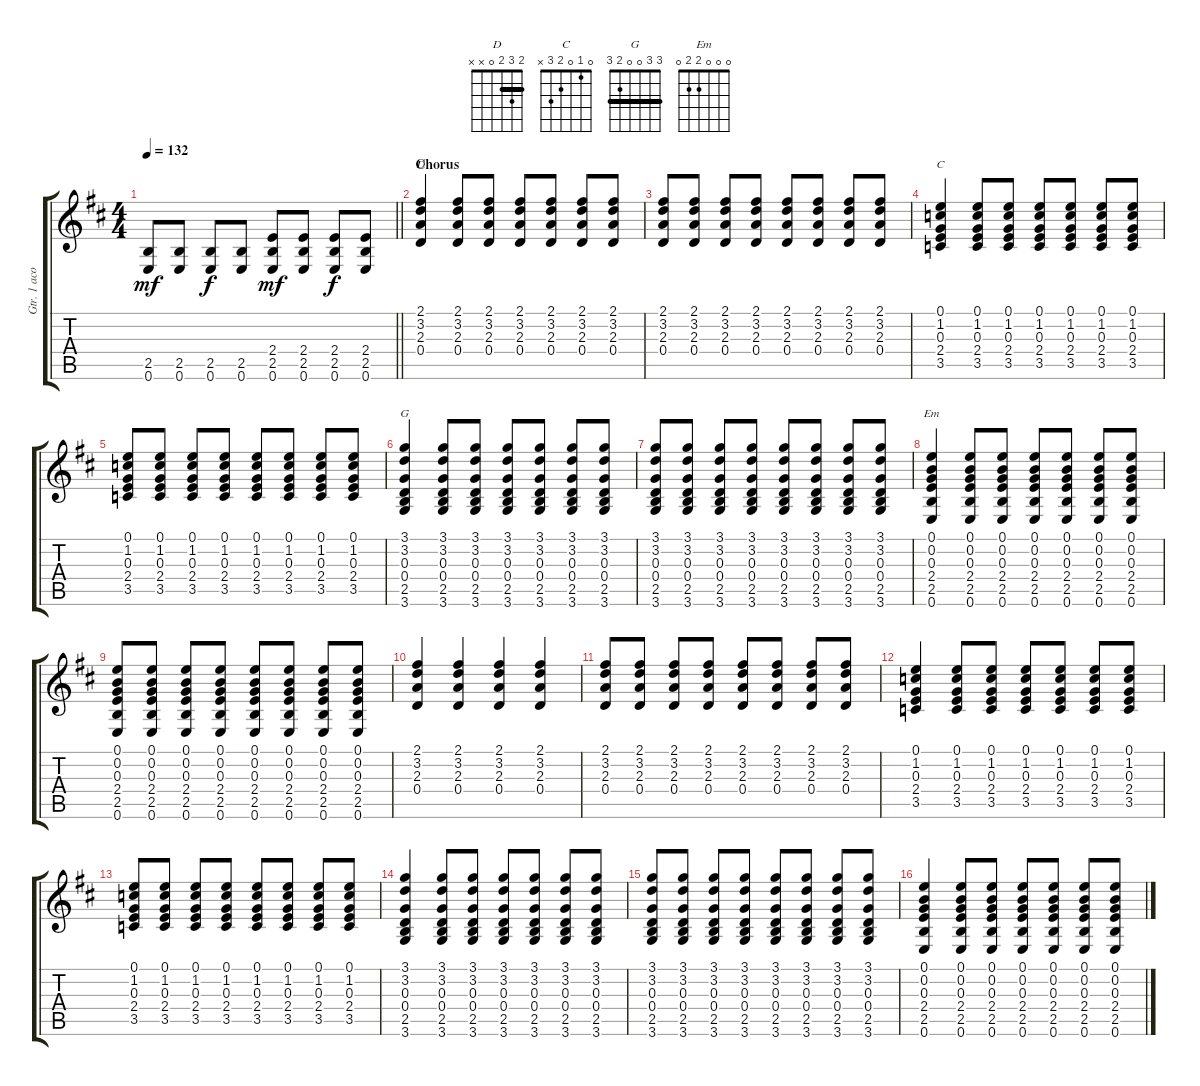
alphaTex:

\track ("Gtr. 1 acoustic w/dist." "Gtr. 1 aco") {instrument overdrivenguitar}
\staff {score tabs}
\tuning (E4 B3 G3 D3 A2 E2) {hide}
\chord ("D" 2 3 2 0 x x) {barre 2}
\chord ("C" 0 1 0 2 3 x)
\chord ("G" 3 3 0 0 2 3) {barre 3}
\chord ("Em" 0 0 0 2 2 0)
\ts (4 4)
\tempo 132
\clef g2
\barLineRight lightlight
\ks d
(2.5 0.6).8{dy mf} (2.5 0.6).8 (2.5 0.6).8{dy f} (2.5 0.6).8 (2.4 2.5 0.6).8{dy mf} (2.4 2.5 0.6).8 (2.4 2.5 0.6).8{dy f} (2.4 2.5 0.6).8 |
\section ("" "Chorus")
(2.1 3.2 2.3 0.4).4{ch "D"} (2.1 3.2 2.3 0.4).8 (2.1 3.2 2.3 0.4).8 (2.1 3.2 2.3 0.4).8 (2.1 3.2 2.3 0.4).8 (2.1 3.2 2.3 0.4).8 (2.1 3.2 2.3 0.4).8 |
(2.1 3.2 2.3 0.4).8 (2.1 3.2 2.3 0.4).8 (2.1 3.2 2.3 0.4).8 (2.1 3.2 2.3 0.4).8 (2.1 3.2 2.3 0.4).8 (2.1 3.2 2.3 0.4).8 (2.1 3.2 2.3 0.4).8 (2.1 3.2 2.3 0.4).8 |
(0.1 1.2 0.3 2.4 3.5).4{ch "C"} (0.1 1.2 0.3 2.4 3.5).8 (0.1 1.2 0.3 2.4 3.5).8 (0.1 1.2 0.3 2.4 3.5).8 (0.1 1.2 0.3 2.4 3.5).8 (0.1 1.2 0.3 2.4 3.5).8 (0.1 1.2 0.3 2.4 3.5).8 |
(0.1 1.2 0.3 2.4 3.5).8 (0.1 1.2 0.3 2.4 3.5).8 (0.1 1.2 0.3 2.4 3.5).8 (0.1 1.2 0.3 2.4 3.5).8 (0.1 1.2 0.3 2.4 3.5).8 (0.1 1.2 0.3 2.4 3.5).8 (0.1 1.2 0.3 2.4 3.5).8 (0.1 1.2 0.3 2.4 3.5).8 |
(3.1 3.2 0.3 0.4 2.5 3.6).4{ch "G"} (3.1 3.2 0.3 0.4 2.5 3.6).8 (3.1 3.2 0.3 0.4 2.5 3.6).8 (3.1 3.2 0.3 0.4 2.5 3.6).8 (3.1 3.2 0.3 0.4 2.5 3.6).8 (3.1 3.2 0.3 0.4 2.5 3.6).8 (3.1 3.2 0.3 0.4 2.5 3.6).8 |
(3.1 3.2 0.3 0.4 2.5 3.6).8 (3.1 3.2 0.3 0.4 2.5 3.6).8 (3.1 3.2 0.3 0.4 2.5 3.6).8 (3.1 3.2 0.3 0.4 2.5 3.6).8 (3.1 3.2 0.3 0.4 2.5 3.6).8 (3.1 3.2 0.3 0.4 2.5 3.6).8 (3.1 3.2 0.3 0.4 2.5 3.6).8 (3.1 3.2 0.3 0.4 2.5 3.6).8 |
(0.1 0.2 0.3 2.4 2.5 0.6).4{ch "Em"} (0.1 0.2 0.3 2.4 2.5 0.6).8 (0.1 0.2 0.3 2.4 2.5 0.6).8 (0.1 0.2 0.3 2.4 2.5 0.6).8 (0.1 0.2 0.3 2.4 2.5 0.6).8 (0.1 0.2 0.3 2.4 2.5 0.6).8 (0.1 0.2 0.3 2.4 2.5 0.6).8 |
(0.1 0.2 0.3 2.4 2.5 0.6).8 (0.1 0.2 0.3 2.4 2.5 0.6).8 (0.1 0.2 0.3 2.4 2.5 0.6).8 (0.1 0.2 0.3 2.4 2.5 0.6).8 (0.1 0.2 0.3 2.4 2.5 0.6).8 (0.1 0.2 0.3 2.4 2.5 0.6).8 (0.1 0.2 0.3 2.4 2.5 0.6).8 (0.1 0.2 0.3 2.4 2.5 0.6).8 |
(2.1 3.2 2.3 0.4).4 (2.1 3.2 2.3 0.4).4 (2.1 3.2 2.3 0.4).4 (2.1 3.2 2.3 0.4).4 |
(2.1 3.2 2.3 0.4).8 (2.1 3.2 2.3 0.4).8 (2.1 3.2 2.3 0.4).8 (2.1 3.2 2.3 0.4).8 (2.1 3.2 2.3 0.4).8 (2.1 3.2 2.3 0.4).8 (2.1 3.2 2.3 0.4).8 (2.1 3.2 2.3 0.4).8 |
(0.1 1.2 0.3 2.4 3.5).4 (0.1 1.2 0.3 2.4 3.5).8 (0.1 1.2 0.3 2.4 3.5).8 (0.1 1.2 0.3 2.4 3.5).8 (0.1 1.2 0.3 2.4 3.5).8 (0.1 1.2 0.3 2.4 3.5).8 (0.1 1.2 0.3 2.4 3.5).8 |
(0.1 1.2 0.3 2.4 3.5).8 (0.1 1.2 0.3 2.4 3.5).8 (0.1 1.2 0.3 2.4 3.5).8 (0.1 1.2 0.3 2.4 3.5).8 (0.1 1.2 0.3 2.4 3.5).8 (0.1 1.2 0.3 2.4 3.5).8 (0.1 1.2 0.3 2.4 3.5).8 (0.1 1.2 0.3 2.4 3.5).8 |
(3.1 3.2 0.3 0.4 2.5 3.6).4 (3.1 3.2 0.3 0.4 2.5 3.6).8 (3.1 3.2 0.3 0.4 2.5 3.6).8 (3.1 3.2 0.3 0.4 2.5 3.6).8 (3.1 3.2 0.3 0.4 2.5 3.6).8 (3.1 3.2 0.3 0.4 2.5 3.6).8 (3.1 3.2 0.3 0.4 2.5 3.6).8 |
(3.1 3.2 0.3 0.4 2.5 3.6).8 (3.1 3.2 0.3 0.4 2.5 3.6).8 (3.1 3.2 0.3 0.4 2.5 3.6).8 (3.1 3.2 0.3 0.4 2.5 3.6).8 (3.1 3.2 0.3 0.4 2.5 3.6).8 (3.1 3.2 0.3 0.4 2.5 3.6).8 (3.1 3.2 0.3 0.4 2.5 3.6).8 (3.1 3.2 0.3 0.4 2.5 3.6).8 |
(0.1 0.2 0.3 2.4 2.5 0.6).4 (0.1 0.2 0.3 2.4 2.5 0.6).8 (0.1 0.2 0.3 2.4 2.5 0.6).8 (0.1 0.2 0.3 2.4 2.5 0.6).8 (0.1 0.2 0.3 2.4 2.5 0.6).8 (0.1 0.2 0.3 2.4 2.5 0.6).8 (0.1 0.2 0.3 2.4 2.5 0.6).8
